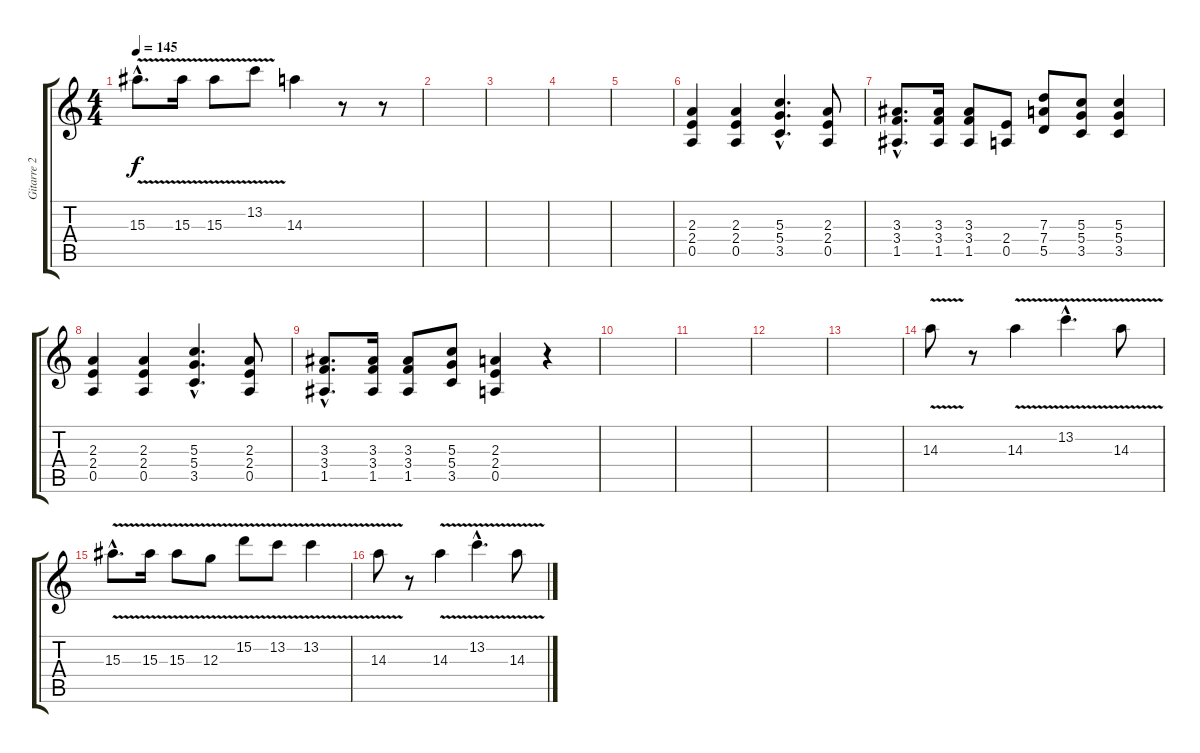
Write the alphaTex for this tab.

\track ("Gitarre 2" "Gitarre 2") {instrument distortionguitar}
\staff {score tabs}
\tuning (E4 B3 G3 D3 A2 E2) {hide}
\ts (4 4)
\tempo 145
\clef g2
\ks c
15.3{v hac}.8{d dy f} 15.3{v}.16 15.3{v}.8 13.2{v}.8 14.3.4 r.8 r.8 |
|
|
|
|
(2.3 2.4 0.5).4{instrument distortionguitar} (2.3 2.4 0.5).4 (5.3{hac} 5.4{hac} 3.5{hac}).4{d} (2.3 2.4 0.5).8 |
(3.3{hac} 3.4{hac} 1.5{hac}).8{d} (3.3 3.4 1.5).16 (3.3 3.4 1.5).8 (2.4 0.5).8 (7.3 7.4 5.5).8 (5.3 5.4 3.5).8 (5.3 5.4 3.5).4 |
(2.3 2.4 0.5).4 (2.3 2.4 0.5).4 (5.3{hac} 5.4{hac} 3.5{hac}).4{d} (2.3 2.4 0.5).8 |
(3.3{hac} 3.4{hac} 1.5{hac}).8{d} (3.3 3.4 1.5).16 (3.3 3.4 1.5).8 (5.3 5.4 3.5).8 (2.3 2.4 0.5).4 r.4 |
|
|
|
|
14.3{v}.8{instrument distortionguitar} r.8 14.3{v}.4 13.2{v hac}.4{d} 14.3{v}.8 |
15.3{v hac}.8{d} 15.3{v}.16 15.3{v}.8 12.3{v}.8 15.2{v}.8 13.2{v}.8 13.2{v}.4 |
14.3{v}.8 r.8 14.3{v}.4 13.2{v hac}.4{d} 14.3{v}.8
